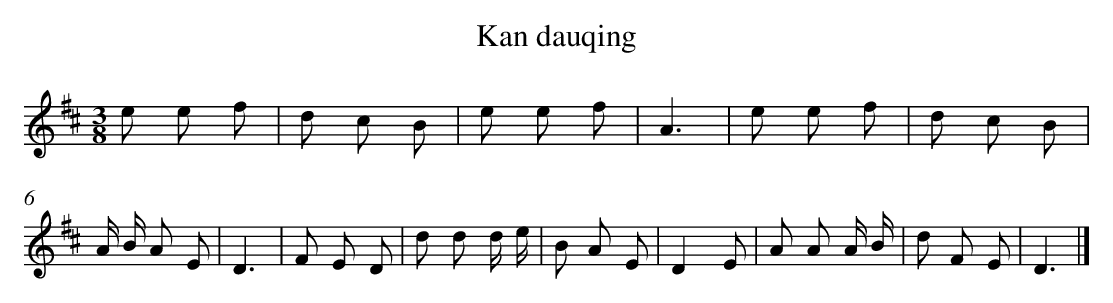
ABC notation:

X:1
T: Kan dauqing
L: 1/8
M: 3/8
K: D
e e f [I:setbarnb 1]|
d c B |
e e f |
A3 |
e e f |
d c B |
A/ B/ A E |
D3 |
F E D |
d d d/ e/ |
B A E |
D2E |
A A A/ B/ |
d F E |
D3 |]
